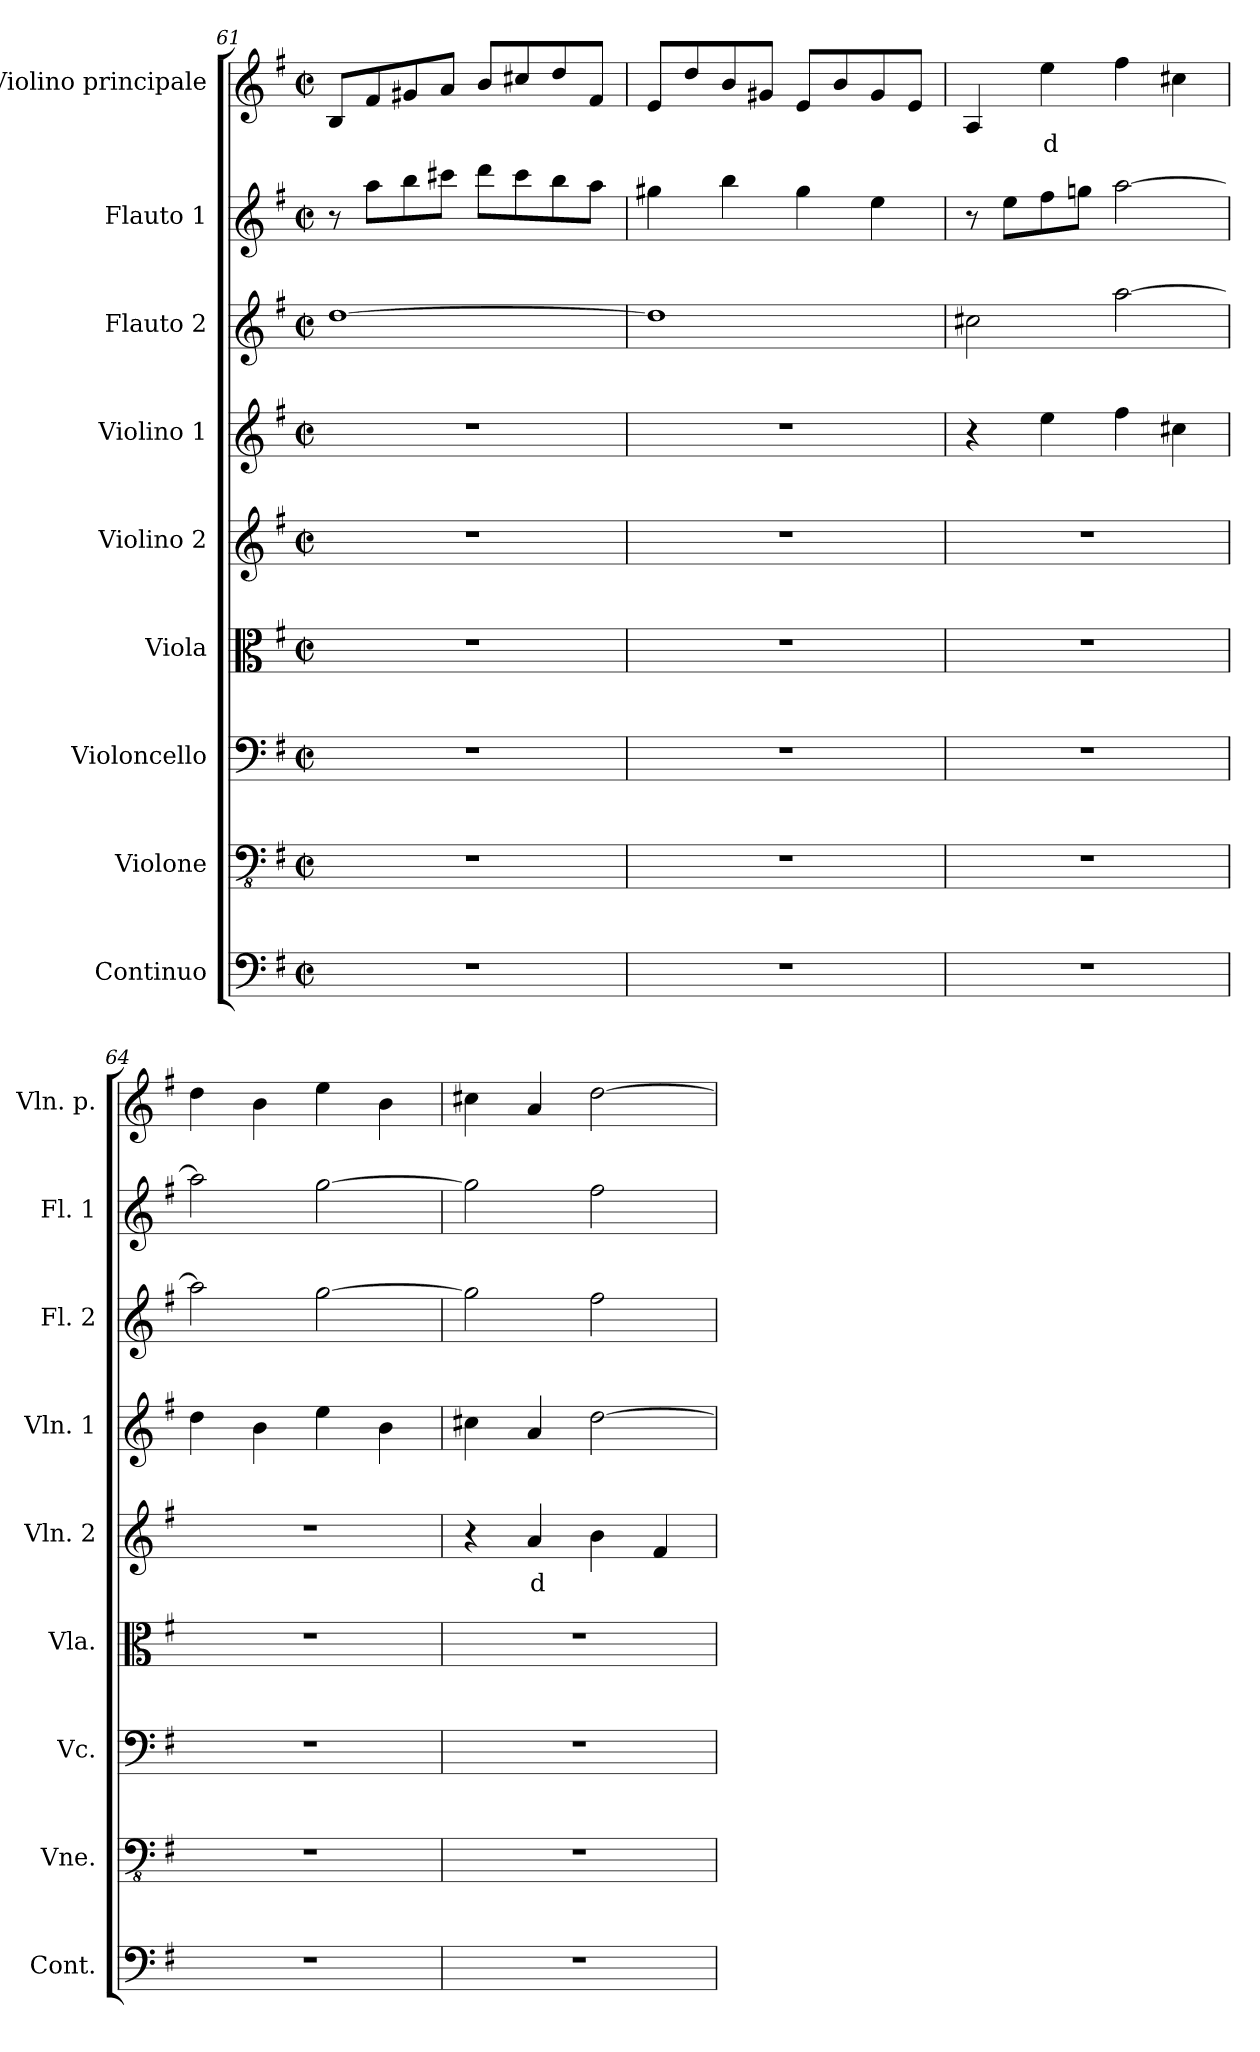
**kern	**kern	**kern	**kern	**kern	**text	**kern	**kern	**kern	**kern	**text
*part9	*part8	*part7	*part6	*part5	*part5	*part4	*part3	*part2	*part1	*part1
*staff9	*staff8	*staff7	*staff6	*staff5	*staff5	*staff4	*staff3	*staff2	*staff1	*staff1
*I"Continuo	*I"Violone	*I"Violoncello	*I"Viola	*I"Violino 2	*	*I"Violino 1	*I"Flauto 2	*I"Flauto 1	*I"Violino principale	*
*I'Cont.	*I'Vne.	*I'Vc.	*I'Vla.	*I'Vln. 2	*	*I'Vln. 1	*I'Fl. 2	*I'Fl. 1	*I'Vln. p.	*
*clefF4	*clefFv4	*clefF4	*clefC3	*clefG2	*	*clefG2	*clefG2	*clefG2	*clefG2	*
*	*ITrd7c12	*	*	*	*	*	*	*	*	*
*k[f#]	*k[f#]	*k[f#]	*k[f#]	*k[f#]	*	*k[f#]	*k[f#]	*k[f#]	*k[f#]	*
*M2/2	*M2/2	*M2/2	*M2/2	*M2/2	*	*M2/2	*M2/2	*M2/2	*M2/2	*
*met(c|)	*met(c|)	*met(c|)	*met(c|)	*met(c|)	*	*met(c|)	*met(c|)	*met(c|)	*met(c|)	*
=61	=61	=61	=61	=61	=61	=61	=61	=61	=61	=61
1r	1r	1r	1r	1r	.	1r	[1dd	8r	8B/L	.
.	.	.	.	.	.	.	.	8aa\L	8f#/	.
.	.	.	.	.	.	.	.	8bb\	8g#X/	.
.	.	.	.	.	.	.	.	8ccc#X\J	8a/J	.
.	.	.	.	.	.	.	.	8ddd\L	8b/L	.
.	.	.	.	.	.	.	.	8ccc#\	8cc#X/	.
.	.	.	.	.	.	.	.	8bb\	8dd/	.
.	.	.	.	.	.	.	.	8aa\J	8f#/J	.
=62	=62	=62	=62	=62	=62	=62	=62	=62	=62	=62
1r	1r	1r	1r	1r	.	1r	1dd]	4gg#X\	8e/L	.
.	.	.	.	.	.	.	.	.	8dd/	.
.	.	.	.	.	.	.	.	4bb\	8b/	.
.	.	.	.	.	.	.	.	.	8g#X/J	.
.	.	.	.	.	.	.	.	4gg#\	8e/L	.
.	.	.	.	.	.	.	.	.	8b/	.
.	.	.	.	.	.	.	.	4ee\	8g#/	.
.	.	.	.	.	.	.	.	.	8e/J	.
=63	=63	=63	=63	=63	=63	=63	=63	=63	=63	=63
1r	1r	1r	1r	1r	.	4r	2cc#X\	8r	4A/	.
.	.	.	.	.	.	.	.	8ee\L	.	.
!	!	!	!	!	!	!	!	!	!	!LO:LY:color=#FF0000
.	.	.	.	.	.	4ee\	.	8ff#\	4ee\	d
.	.	.	.	.	.	.	.	8ggn\J	.	.
.	.	.	.	.	.	4ff#\	[2aa\	[2aa\	4ff#\	.
.	.	.	.	.	.	4cc#X\	.	.	4cc#X\	.
=64	=64	=64	=64	=64	=64	=64	=64	=64	=64	=64
1r	1r	1r	1r	1r	.	4dd\	2aa\]	2aa\]	4dd\	.
.	.	.	.	.	.	4b\	.	.	4b\	.
.	.	.	.	.	.	4ee\	[2gg\	[2gg\	4ee\	.
.	.	.	.	.	.	4b\	.	.	4b\	.
=65	=65	=65	=65	=65	=65	=65	=65	=65	=65	=65
1r	1r	1r	1r	4r	.	4cc#X\	2gg\]	2gg\]	4cc#X\	.
!	!	!	!	!	!LO:LY:color=#FF0000	!	!	!	!	!
.	.	.	.	4a/	d	4a/	.	.	4a/	.
.	.	.	.	4b\	.	[2dd\	2ff#\	2ff#\	[2dd\	.
.	.	.	.	4f#/	.	.	.	.	.	.
=	=	=	=	=	=	=	=	=	=	=
*-	*-	*-	*-	*-	*-	*-	*-	*-	*-	*-
